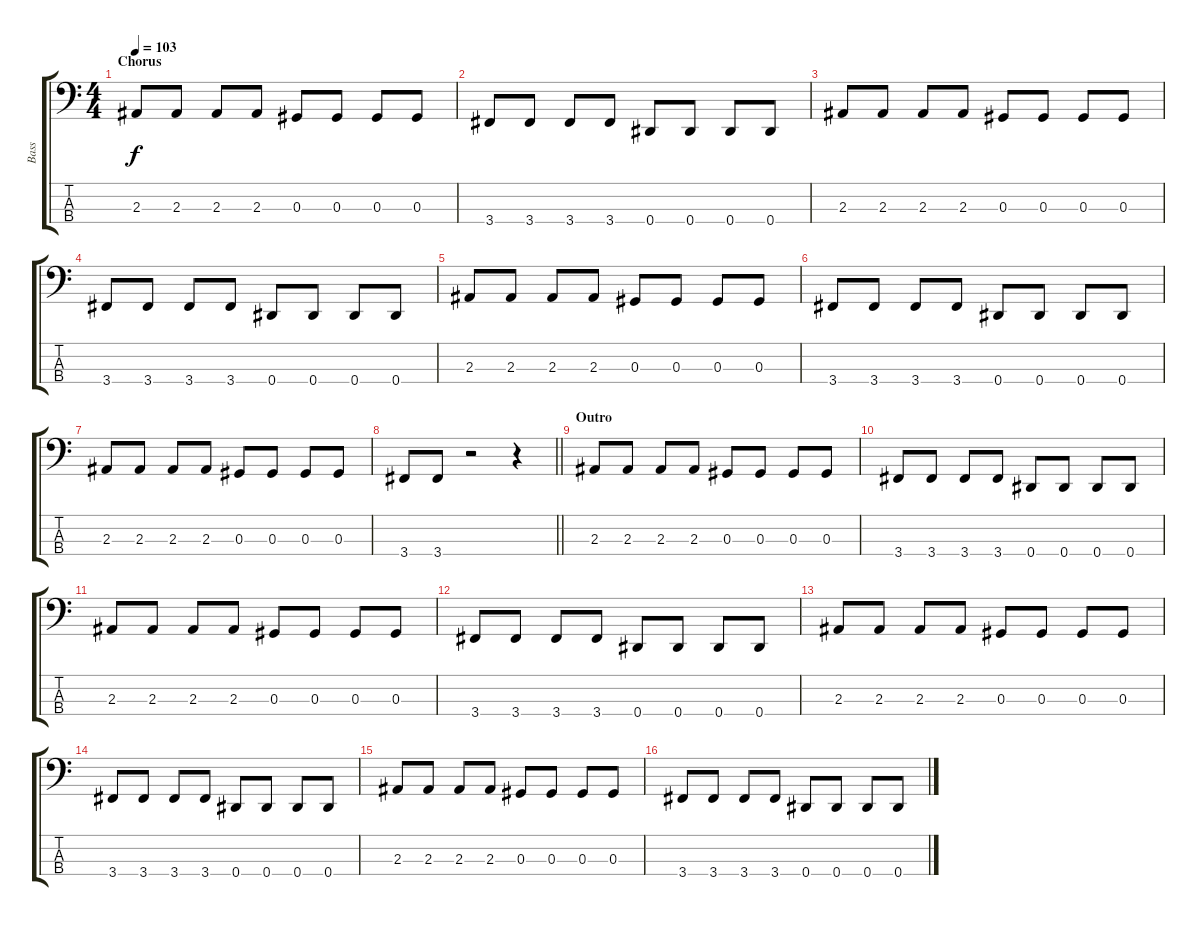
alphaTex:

\track ("Bass" "Bass") {instrument electricbassfinger}
\staff {score tabs}
\tuning (Gb2 Db2 Ab1 Eb1) {hide}
\ts (4 4)
\section ("" "Chorus")
\tempo 103
\clef f4
\ks c
2.3.8{dy f} 2.3.8 2.3.8 2.3.8 0.3.8 0.3.8 0.3.8 0.3.8 |
3.4.8 3.4.8 3.4.8 3.4.8 0.4.8 0.4.8 0.4.8 0.4.8 |
2.3.8 2.3.8 2.3.8 2.3.8 0.3.8 0.3.8 0.3.8 0.3.8 |
3.4.8 3.4.8 3.4.8 3.4.8 0.4.8 0.4.8 0.4.8 0.4.8 |
2.3.8 2.3.8 2.3.8 2.3.8 0.3.8 0.3.8 0.3.8 0.3.8 |
3.4.8 3.4.8 3.4.8 3.4.8 0.4.8 0.4.8 0.4.8 0.4.8 |
2.3.8 2.3.8 2.3.8 2.3.8 0.3.8 0.3.8 0.3.8 0.3.8 |
\barLineRight lightlight
3.4.8 3.4.8 r.2 r.4 |
\section ("" "Outro")
2.3.8 2.3.8 2.3.8 2.3.8 0.3.8 0.3.8 0.3.8 0.3.8 |
3.4.8 3.4.8 3.4.8 3.4.8 0.4.8 0.4.8 0.4.8 0.4.8 |
2.3.8 2.3.8 2.3.8 2.3.8 0.3.8 0.3.8 0.3.8 0.3.8 |
3.4.8 3.4.8 3.4.8 3.4.8 0.4.8 0.4.8 0.4.8 0.4.8 |
2.3.8 2.3.8 2.3.8 2.3.8 0.3.8 0.3.8 0.3.8 0.3.8 |
3.4.8 3.4.8 3.4.8 3.4.8 0.4.8 0.4.8 0.4.8 0.4.8 |
2.3.8 2.3.8 2.3.8 2.3.8 0.3.8 0.3.8 0.3.8 0.3.8 |
3.4.8 3.4.8 3.4.8 3.4.8 0.4.8 0.4.8 0.4.8 0.4.8
